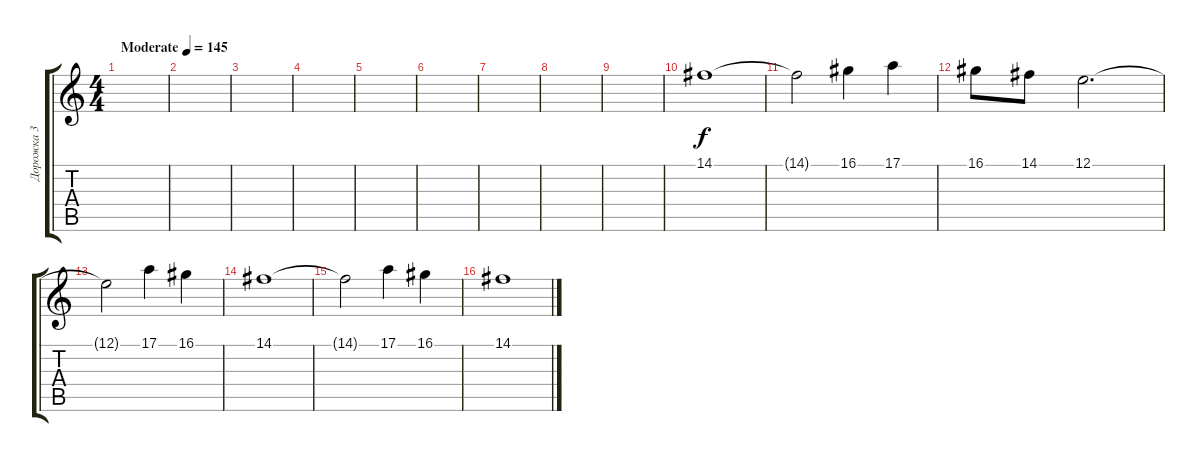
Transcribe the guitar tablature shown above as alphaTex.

\track ("Дорожка 3" "Дорожка 3") {instrument flute}
\staff {score tabs}
\tuning (E4 B3 G3 D3 A2 E2) {hide}
\ts (4 4)
\tempo (145 "Moderate")
\clef g2
\ks c
|
|
|
|
|
|
|
|
|
14.1.1 |
14.1{t}.2 16.1.4 17.1.4 |
16.1.8 14.1.8 12.1.2{d} |
12.1{t}.2 17.1.4 16.1.4 |
14.1.1 |
14.1{t}.2 17.1.4 16.1.4 |
14.1.1
